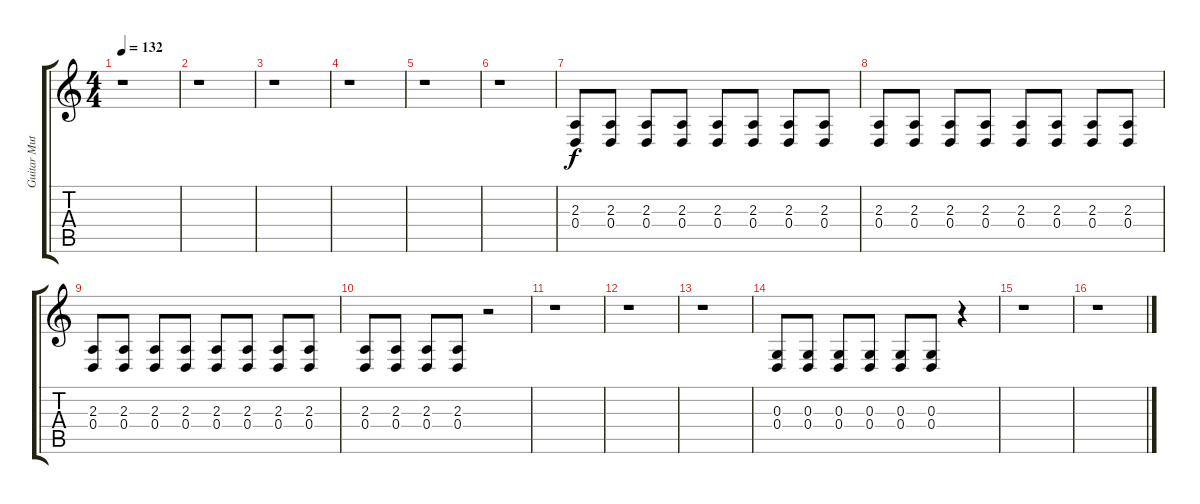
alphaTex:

\track ("Guitar Muted" "Guitar Mut") {instrument pad3polysynth}
\staff {score tabs}
\tuning (E4 B3 G3 D3 A2 E2) {hide}
\ts (4 4)
\tempo 132
\clef g2
\ks c
r.1{dy f} |
r.1 |
r.1 |
r.1 |
r.1 |
r.1 |
(2.3 0.4).8 (2.3 0.4).8 (2.3 0.4).8 (2.3 0.4).8 (2.3 0.4).8 (2.3 0.4).8 (2.3 0.4).8 (2.3 0.4).8 |
(2.3 0.4).8 (2.3 0.4).8 (2.3 0.4).8 (2.3 0.4).8 (2.3 0.4).8 (2.3 0.4).8 (2.3 0.4).8 (2.3 0.4).8 |
(2.3 0.4).8 (2.3 0.4).8 (2.3 0.4).8 (2.3 0.4).8 (2.3 0.4).8 (2.3 0.4).8 (2.3 0.4).8 (2.3 0.4).8 |
(2.3 0.4).8 (2.3 0.4).8 (2.3 0.4).8 (2.3 0.4).8 r.2 |
r.1 |
r.1 |
r.1 |
(0.3 0.4).8 (0.3 0.4).8 (0.3 0.4).8 (0.3 0.4).8 (0.3 0.4).8 (0.3 0.4).8 r.4 |
r.1 |
r.1
